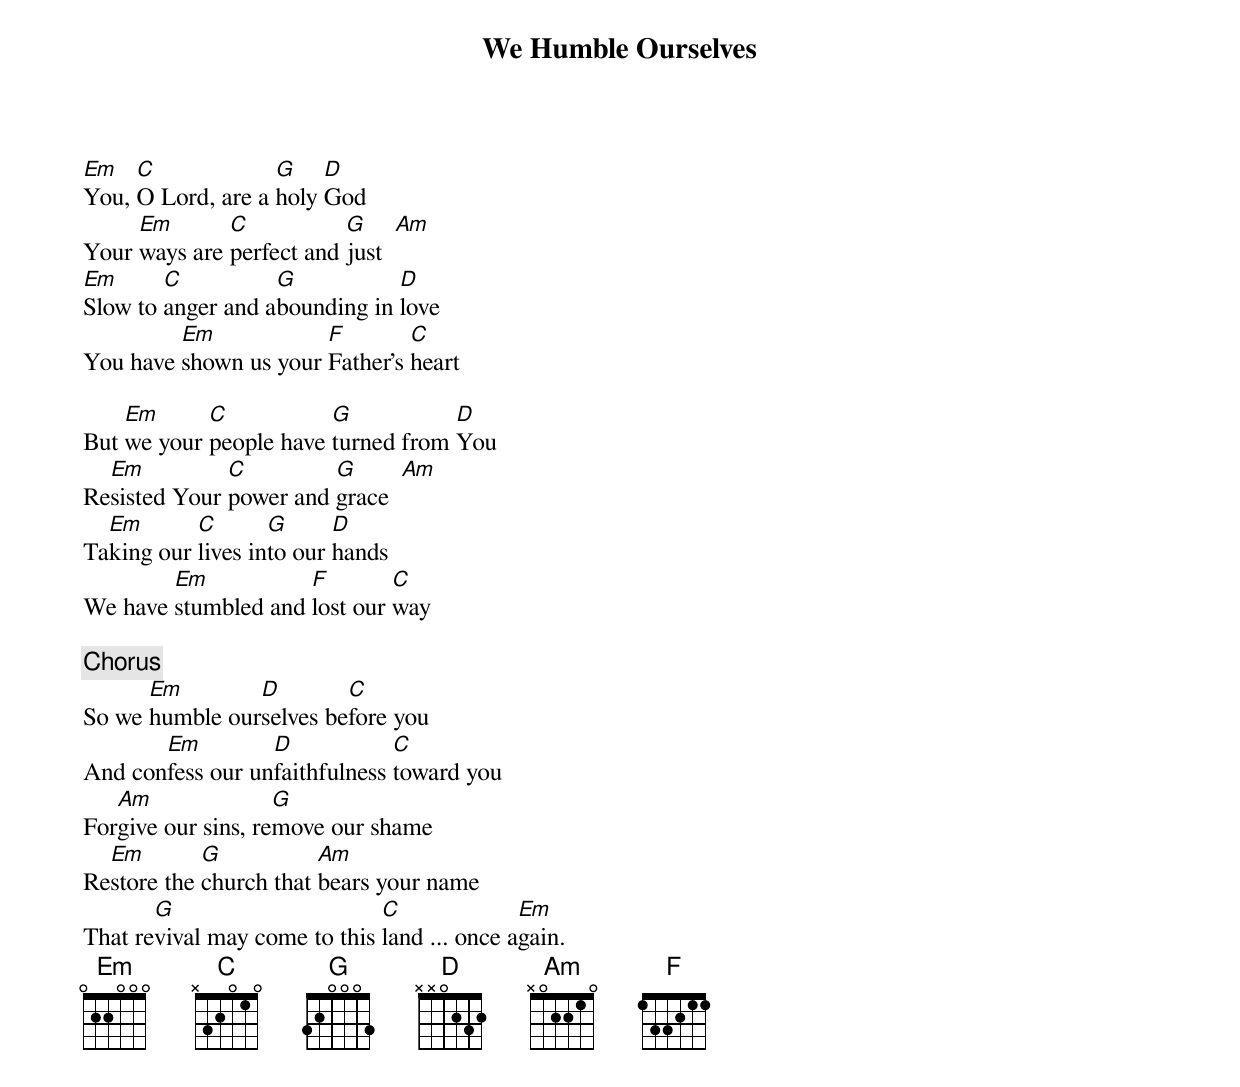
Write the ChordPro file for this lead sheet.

{Title: We Humble Ourselves}

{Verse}
[Em]You, [C]O Lord, are a [G]holy [D]God
Your [Em]ways are [C]perfect and [G]just  [Am]
[Em]Slow to [C]anger and a[G]bounding in [D]love
You have [Em]shown us your [F]Father's [C]heart

But [Em]we your [C]people have [G]turned from [D]You
Re[Em]sisted Your [C]power and [G]grace  [Am]
Ta[Em]king our [C]lives in[G]to our [D]hands
We have [Em]stumbled and [F]lost our [C]way

{Chorus}
So we [Em]humble our[D]selves be[C]fore you
And con[Em]fess our un[D]faithfulness [C]toward you
For[Am]give our sins, re[G]move our shame
Re[Em]store the [G]church that [Am]bears your name
That re[G]vival may come to this [C]land ... once a[Em]gain.
